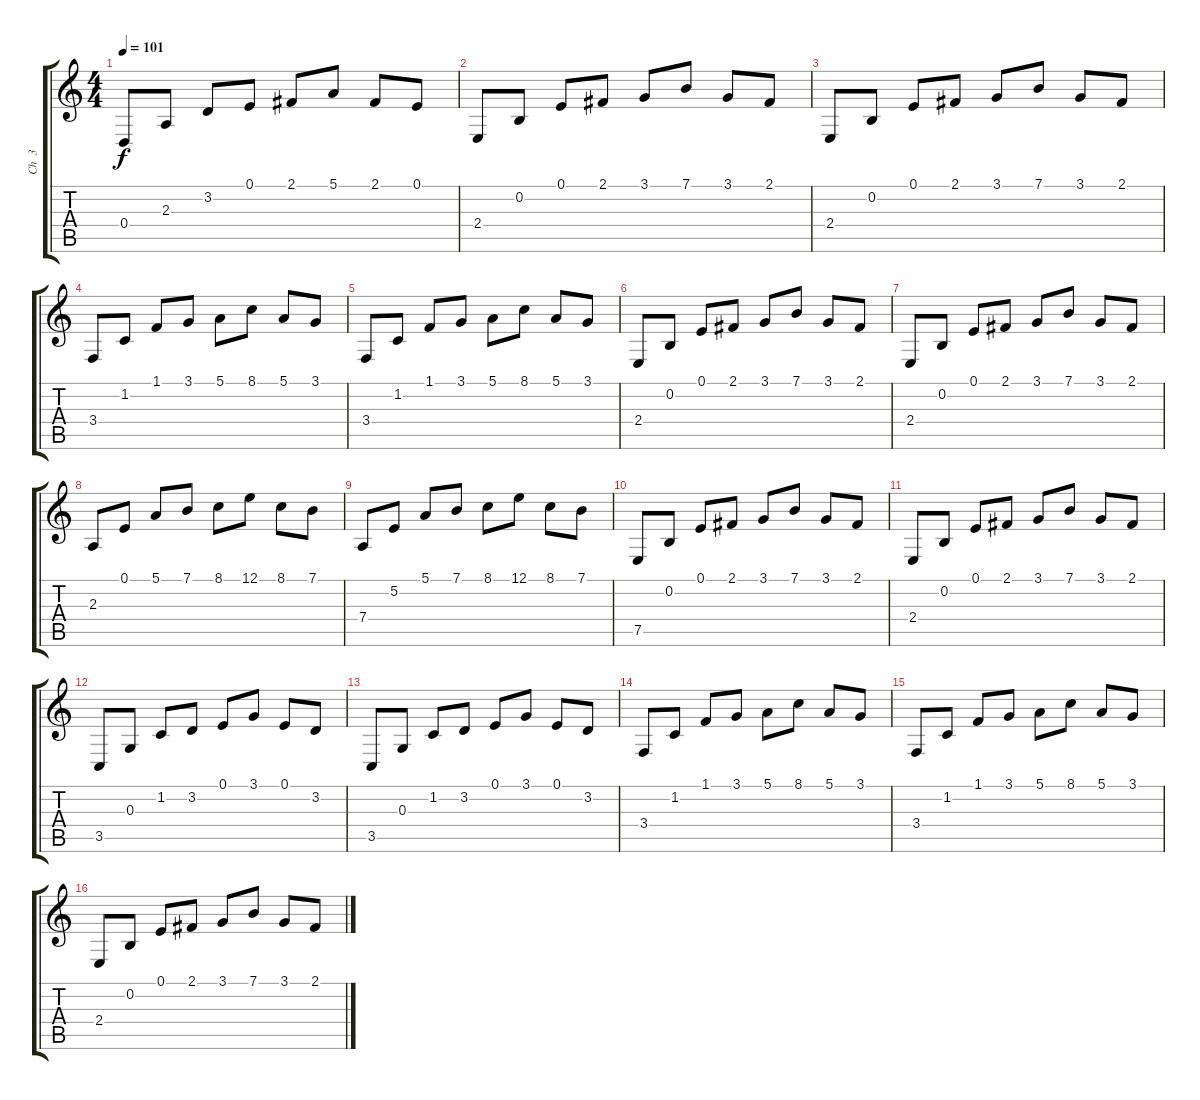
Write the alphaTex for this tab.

\track ("Ch  3   " "Ch  3   ") {instrument acousticgrandpiano}
\staff {score tabs}
\tuning (E4 B3 G3 D3 A2 E2) {hide}
\ts (4 4)
\tempo 101
\clef g2
\ks c
0.4.8{dy f} 2.3.8 3.2.8 0.1.8 2.1.8 5.1.8 2.1.8 0.1.8 |
2.4.8 0.2.8 0.1.8 2.1.8 3.1.8 7.1.8 3.1.8 2.1.8 |
2.4.8 0.2.8 0.1.8 2.1.8 3.1.8 7.1.8 3.1.8 2.1.8 |
3.4.8 1.2.8 1.1.8 3.1.8 5.1.8 8.1.8 5.1.8 3.1.8 |
3.4.8 1.2.8 1.1.8 3.1.8 5.1.8 8.1.8 5.1.8 3.1.8 |
2.4.8 0.2.8 0.1.8 2.1.8 3.1.8 7.1.8 3.1.8 2.1.8 |
2.4.8 0.2.8 0.1.8 2.1.8 3.1.8 7.1.8 3.1.8 2.1.8 |
2.3.8 0.1.8 5.1.8 7.1.8 8.1.8 12.1.8 8.1.8 7.1.8 |
7.4.8 5.2.8 5.1.8 7.1.8 8.1.8 12.1.8 8.1.8 7.1.8 |
7.5.8 0.2.8 0.1.8 2.1.8 3.1.8 7.1.8 3.1.8 2.1.8 |
2.4.8 0.2.8 0.1.8 2.1.8 3.1.8 7.1.8 3.1.8 2.1.8 |
3.5.8 0.3.8 1.2.8 3.2.8 0.1.8 3.1.8 0.1.8 3.2.8 |
3.5.8 0.3.8 1.2.8 3.2.8 0.1.8 3.1.8 0.1.8 3.2.8 |
3.4.8 1.2.8 1.1.8 3.1.8 5.1.8 8.1.8 5.1.8 3.1.8 |
3.4.8 1.2.8 1.1.8 3.1.8 5.1.8 8.1.8 5.1.8 3.1.8 |
2.4.8 0.2.8 0.1.8 2.1.8 3.1.8 7.1.8 3.1.8 2.1.8
